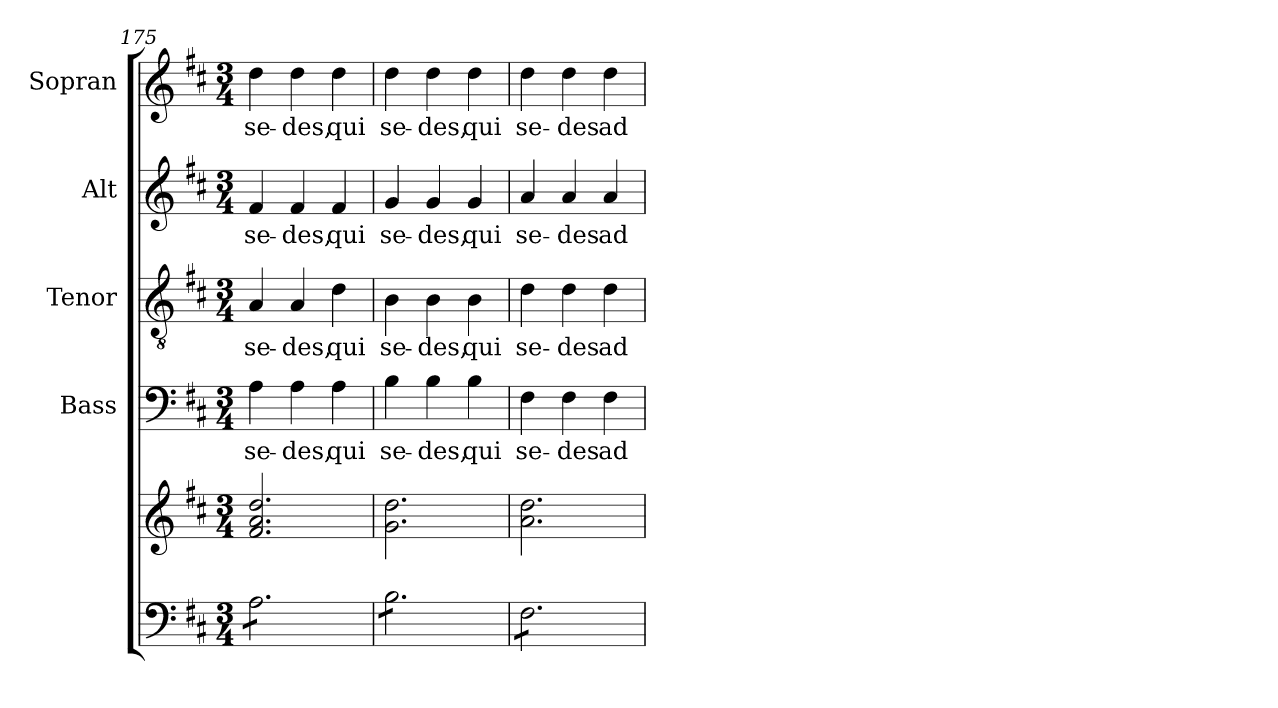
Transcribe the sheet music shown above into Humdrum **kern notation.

**kern	**kern	**kern	**text	**kern	**text	**kern	**text	**kern	**text
*part5	*part5	*part4	*part4	*part3	*part3	*part2	*part2	*part1	*part1
*staff6	*staff5	*staff4	*staff4	*staff3	*staff3	*staff2	*staff2	*staff1	*staff1
*	*	*I"Bass	*	*I"Tenor	*	*I"Alt	*	*I"Sopran	*
*	*	*I'B.	*	*I'T.	*	*I'A.	*	*I'S.	*
*clefF4	*clefG2	*clefF4	*	*clefGv2	*	*clefG2	*	*clefG2	*
*k[f#c#]	*k[f#c#]	*k[f#c#]	*	*k[f#c#]	*	*k[f#c#]	*	*k[f#c#]	*
*D:	*D:	*D:	*	*D:	*	*D:	*	*D:	*
*M3/4	*M3/4	*M3/4	*	*M3/4	*	*M3/4	*	*M3/4	*
=175	=175	=175	=175	=175	=175	=175	=175	=175	=175
!	!	!	!LO:LY:b	!	!LO:LY:b	!	!LO:LY:b	!	!LO:LY:b
*tremolo	*	*	*	*	*	*	*	*	*
8A\L	2.f#/ 2.a/ 2.dd/	4A\	se-	4A/	se-	4f#/	se-	4dd\	se-
8A\	.	.	.	.	.	.	.	.	.
!	!	!	!LO:LY:b	!	!LO:LY:b	!	!LO:LY:b	!	!LO:LY:b
8A\	.	4A\	-des,	4A/	-des,	4f#/	-des,	4dd\	-des,
8A\	.	.	.	.	.	.	.	.	.
!	!	!	!LO:LY:b	!	!LO:LY:b	!	!LO:LY:b	!	!LO:LY:b
8A\	.	4A\	qui	4d\	qui	4f#/	qui	4dd\	qui
8A\J	.	.	.	.	.	.	.	.	.
=176	=176	=176	=176	=176	=176	=176	=176	=176	=176
!	!	!	!LO:LY:b	!	!LO:LY:b	!	!LO:LY:b	!	!LO:LY:b
8B\L	2.g\ 2.dd\	4B\	se-	4B\	se-	4g/	se-	4dd\	se-
8B\	.	.	.	.	.	.	.	.	.
!	!	!	!LO:LY:b	!	!LO:LY:b	!	!LO:LY:b	!	!LO:LY:b
8B\	.	4B\	-des,	4B\	-des,	4g/	-des,	4dd\	-des,
8B\	.	.	.	.	.	.	.	.	.
!	!	!	!LO:LY:b	!	!LO:LY:b	!	!LO:LY:b	!	!LO:LY:b
8B\	.	4B\	qui	4B\	qui	4g/	qui	4dd\	qui
8B\J	.	.	.	.	.	.	.	.	.
=177	=177	=177	=177	=177	=177	=177	=177	=177	=177
!	!	!	!LO:LY:b	!	!LO:LY:b	!	!LO:LY:b	!	!LO:LY:b
8F#\L	2.a\ 2.dd\	4F#\	se-	4d\	se-	4a/	se-	4dd\	se-
8F#\	.	.	.	.	.	.	.	.	.
!	!	!	!LO:LY:b	!	!LO:LY:b	!	!LO:LY:b	!	!LO:LY:b
8F#\	.	4F#\	-des	4d\	-des	4a/	-des	4dd\	-des
8F#\	.	.	.	.	.	.	.	.	.
!	!	!	!LO:LY:b	!	!LO:LY:b	!	!LO:LY:b	!	!LO:LY:b
8F#\	.	4F#\	ad	4d\	ad	4a/	ad	4dd\	ad
8F#\J	.	.	.	.	.	.	.	.	.
*Xtremolo	*	*	*	*	*	*	*	*	*
=	=	=	=	=	=	=	=	=	=
*-	*-	*-	*-	*-	*-	*-	*-	*-	*-
